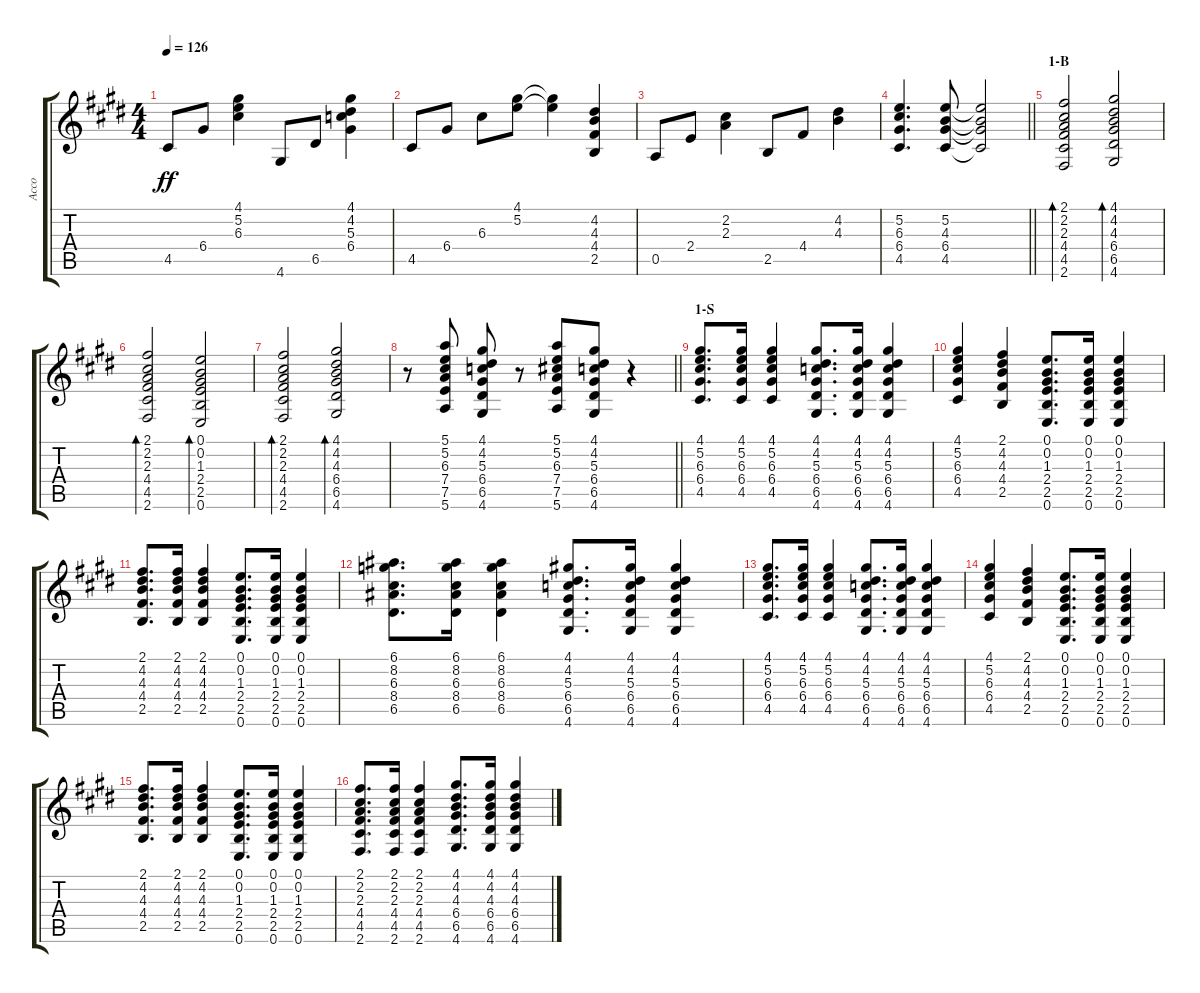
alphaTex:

\track ("Acco" "Acco") {instrument acousticguitarsteel}
\staff {score tabs}
\tuning (E4 B3 G3 D3 A2 E2) {hide}
\ts (4 4)
\tempo 126
\clef g2
\ks e
4.5.8{dy ff} 6.4.8 (4.1 5.2 6.3).4 4.6.8 6.5.8 (4.1 4.2 5.3 6.4).4 |
4.5.8 6.4.8 6.3.8 (4.1 5.2).8 (4.1{t} 5.2{t}).4 (4.2 4.3 4.4 2.5).4 |
0.5.8 2.4.8 (2.2 2.3).4 2.5.8 4.4.8 (4.2 4.3).4 |
\barLineRight lightlight
(5.2 6.3 6.4 4.5).4{d} (5.2 4.3 6.4 4.5).8 (5.2{t} 4.3{t} 6.4{t} 4.5{t}).2 |
\section ("" "1-B")
(2.1 2.2 2.3 4.4 4.5 2.6).2{bd 120} (4.1 4.2 4.3 6.4 6.5 4.6).2{bd 120} |
(2.1 2.2 2.3 4.4 4.5 2.6).2{bd 120} (0.1 0.2 1.3 2.4 2.5 0.6).2{bd 120} |
(2.1 2.2 2.3 4.4 4.5 2.6).2{bd 120} (4.1 4.2 4.3 6.4 6.5 4.6).2{bd 120} |
\barLineRight lightlight
r.8 (5.1 5.2 6.3 7.4 7.5 5.6).8 (4.1 4.2 5.3 6.4 6.5 4.6).8 r.8 (5.1 5.2 6.3 7.4 7.5 5.6).8 (4.1 4.2 5.3 6.4 6.5 4.6).8 r.4 |
\section ("" "1-S")
(4.1 5.2 6.3 6.4 4.5).8{d} (4.1 5.2 6.3 6.4 4.5).16 (4.1 5.2 6.3 6.4 4.5).4 (4.1 4.2 5.3 6.4 6.5 4.6).8{d} (4.1 4.2 5.3 6.4 6.5 4.6).16 (4.1 4.2 5.3 6.4 6.5 4.6).4 |
(4.1 5.2 6.3 6.4 4.5).4 (2.1 4.2 4.3 4.4 2.5).4 (0.1 0.2 1.3 2.4 2.5 0.6).8{d} (0.1 0.2 1.3 2.4 2.5 0.6).16 (0.1 0.2 1.3 2.4 2.5 0.6).4 |
(2.1 4.2 4.3 4.4 2.5).8{d} (2.1 4.2 4.3 4.4 2.5).16 (2.1 4.2 4.3 4.4 2.5).4 (0.1 0.2 1.3 2.4 2.5 0.6).8{d} (0.1 0.2 1.3 2.4 2.5 0.6).16 (0.1 0.2 1.3 2.4 2.5 0.6).4 |
(6.1 8.2 6.3 8.4 6.5).8{d} (6.1 8.2 6.3 8.4 6.5).16 (6.1 8.2 6.3 8.4 6.5).4 (4.1 4.2 5.3 6.4 6.5 4.6).8{d} (4.1 4.2 5.3 6.4 6.5 4.6).16 (4.1 4.2 5.3 6.4 6.5 4.6).4 |
(4.1 5.2 6.3 6.4 4.5).8{d} (4.1 5.2 6.3 6.4 4.5).16 (4.1 5.2 6.3 6.4 4.5).4 (4.1 4.2 5.3 6.4 6.5 4.6).8{d} (4.1 4.2 5.3 6.4 6.5 4.6).16 (4.1 4.2 5.3 6.4 6.5 4.6).4 |
(4.1 5.2 6.3 6.4 4.5).4 (2.1 4.2 4.3 4.4 2.5).4 (0.1 0.2 1.3 2.4 2.5 0.6).8{d} (0.1 0.2 1.3 2.4 2.5 0.6).16 (0.1 0.2 1.3 2.4 2.5 0.6).4 |
(2.1 4.2 4.3 4.4 2.5).8{d} (2.1 4.2 4.3 4.4 2.5).16 (2.1 4.2 4.3 4.4 2.5).4 (0.1 0.2 1.3 2.4 2.5 0.6).8{d} (0.1 0.2 1.3 2.4 2.5 0.6).16 (0.1 0.2 1.3 2.4 2.5 0.6).4 |
(2.1 2.2 2.3 4.4 4.5 2.6).8{d} (2.1 2.2 2.3 4.4 4.5 2.6).16 (2.1 2.2 2.3 4.4 4.5 2.6).4 (4.1 4.2 4.3 6.4 6.5 4.6).8{d} (4.1 4.2 4.3 6.4 6.5 4.6).16 (4.1 4.2 4.3 6.4 6.5 4.6).4
